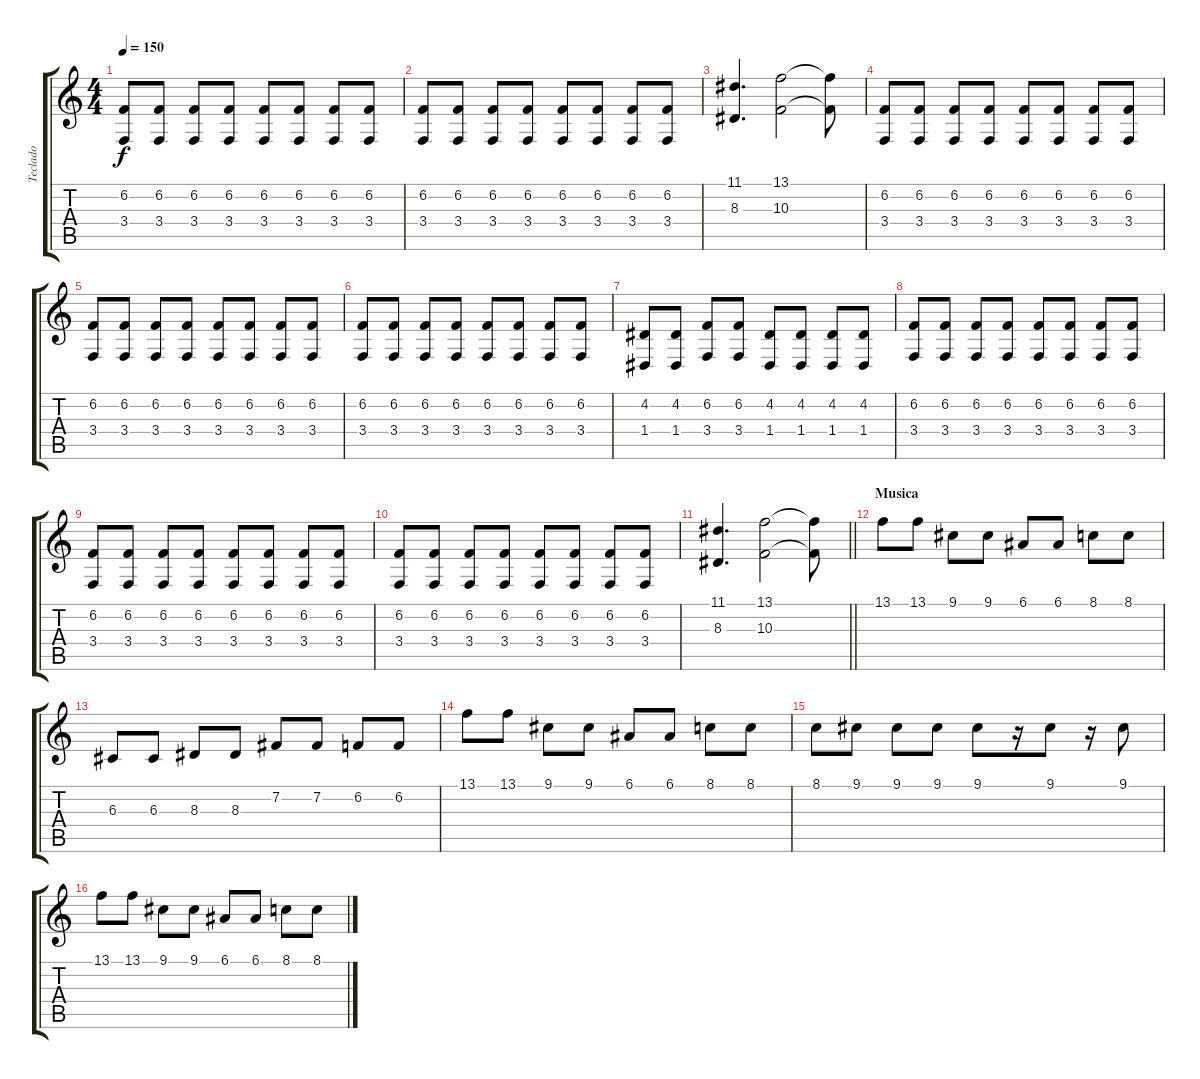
\track ("Teclado" "Teclado") {instrument electricgrandpiano}
\staff {score tabs}
\tuning (E4 B3 G3 D3 A2 E2) {hide}
\ts (4 4)
\tempo 150
\clef g2
\ks c
(6.2 3.4).8{dy f} (6.2 3.4).8 (6.2 3.4).8 (6.2 3.4).8 (6.2 3.4).8 (6.2 3.4).8 (6.2 3.4).8 (6.2 3.4).8 |
(6.2 3.4).8 (6.2 3.4).8 (6.2 3.4).8 (6.2 3.4).8 (6.2 3.4).8 (6.2 3.4).8 (6.2 3.4).8 (6.2 3.4).8 |
(11.1 8.3).4{d} (13.1 10.3).2 (13.1{t} 10.3{t}).8 |
(6.2 3.4).8 (6.2 3.4).8 (6.2 3.4).8 (6.2 3.4).8 (6.2 3.4).8 (6.2 3.4).8 (6.2 3.4).8 (6.2 3.4).8 |
(6.2 3.4).8 (6.2 3.4).8 (6.2 3.4).8 (6.2 3.4).8 (6.2 3.4).8 (6.2 3.4).8 (6.2 3.4).8 (6.2 3.4).8 |
(6.2 3.4).8 (6.2 3.4).8 (6.2 3.4).8 (6.2 3.4).8 (6.2 3.4).8 (6.2 3.4).8 (6.2 3.4).8 (6.2 3.4).8 |
(4.2 1.4).8 (4.2 1.4).8 (6.2 3.4).8 (6.2 3.4).8 (4.2 1.4).8 (4.2 1.4).8 (4.2 1.4).8 (4.2 1.4).8 |
(6.2 3.4).8 (6.2 3.4).8 (6.2 3.4).8 (6.2 3.4).8 (6.2 3.4).8 (6.2 3.4).8 (6.2 3.4).8 (6.2 3.4).8 |
(6.2 3.4).8 (6.2 3.4).8 (6.2 3.4).8 (6.2 3.4).8 (6.2 3.4).8 (6.2 3.4).8 (6.2 3.4).8 (6.2 3.4).8 |
(6.2 3.4).8 (6.2 3.4).8 (6.2 3.4).8 (6.2 3.4).8 (6.2 3.4).8 (6.2 3.4).8 (6.2 3.4).8 (6.2 3.4).8 |
\barLineRight lightlight
(11.1 8.3).4{d} (13.1 10.3).2 (13.1{t} 10.3{t}).8 |
\section ("" "Musica")
13.1.8 13.1.8 9.1.8 9.1.8 6.1.8 6.1.8 8.1.8 8.1.8 |
6.3.8 6.3.8 8.3.8 8.3.8 7.2.8 7.2.8 6.2.8 6.2.8 |
13.1.8 13.1.8 9.1.8 9.1.8 6.1.8 6.1.8 8.1.8 8.1.8 |
8.1.8 9.1.8 9.1.8 9.1.8 9.1.8 r.16 9.1.8 r.16 9.1.8 |
13.1.8 13.1.8 9.1.8 9.1.8 6.1.8 6.1.8 8.1.8 8.1.8
